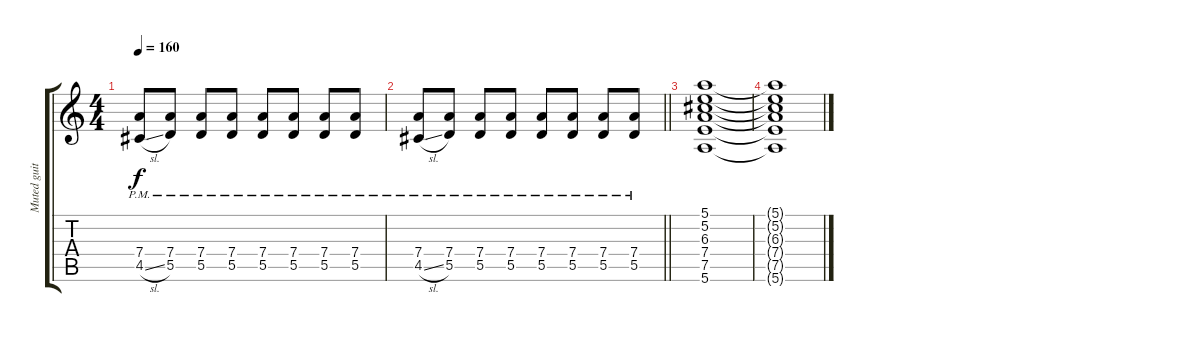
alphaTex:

\track ("Muted guitar" "Muted guit") {instrument overdrivenguitar}
\staff {score tabs}
\tuning (E4 B3 G3 D3 A2 E2) {hide}
\ts (4 4)
\tempo 160
\clef g2
\ks c
(7.4{pm} 4.5{sl pm}).8{dy f} (7.4{pm} 5.5{pm}).8 (7.4{pm} 5.5{pm}).8 (7.4{pm} 5.5{pm}).8 (7.4{pm} 5.5{pm}).8 (7.4{pm} 5.5{pm}).8 (7.4{pm} 5.5{pm}).8 (7.4{pm} 5.5{pm}).8 |
\barLineRight lightlight
(7.4{pm} 4.5{sl pm}).8 (7.4{pm} 5.5{pm}).8 (7.4{pm} 5.5{pm}).8 (7.4{pm} 5.5{pm}).8 (7.4{pm} 5.5{pm}).8 (7.4{pm} 5.5{pm}).8 (7.4{pm} 5.5{pm}).8 (7.4{pm} 5.5{pm}).8 |
(5.1 5.2 6.3 7.4 7.5 5.6).1 |
(5.1{t} 5.2{t} 6.3{t} 7.4{t} 7.5{t} 5.6{t}).1
